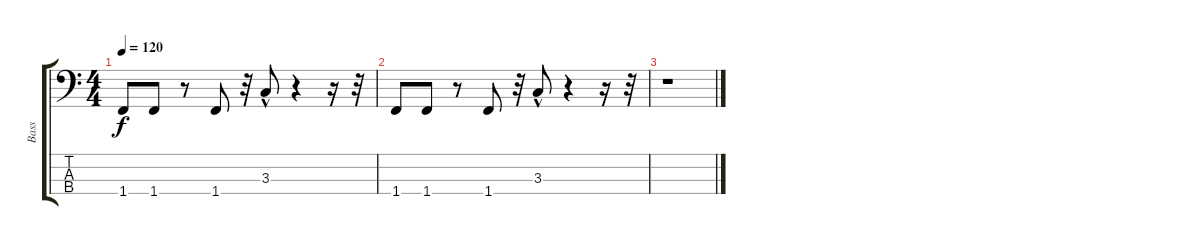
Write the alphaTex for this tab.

\track ("Bass" "Bass") {instrument acousticguitarnylon}
\staff {score tabs}
\tuning (G2 D2 A1 E1) {hide}
\ts (4 4)
\tempo 120
\clef f4
\ks c
1.4.8{dy f} 1.4.8 r.8 1.4.8 r.32 3.3{hac}.8 r.4 r.16 r.32 |
1.4.8 1.4.8 r.8 1.4.8 r.32 3.3{hac}.8 r.4 r.16 r.32 |
r.1
